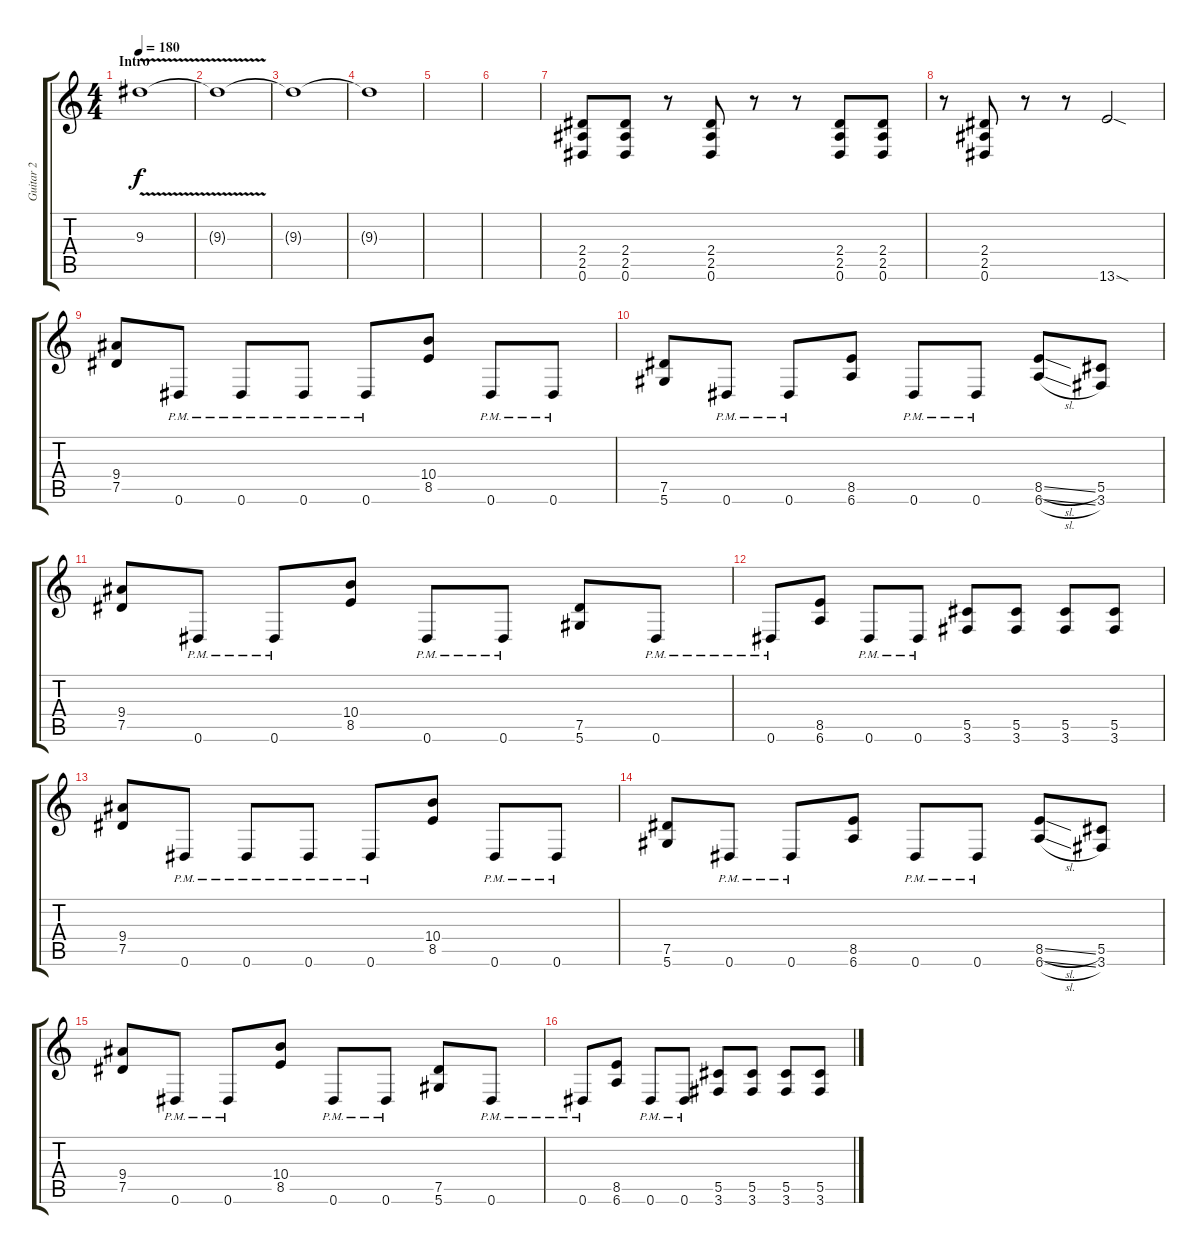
\track ("Guitar 2" "Guitar 2") {instrument distortionguitar}
\staff {score tabs}
\tuning (Eb4 Bb3 Gb3 Db3 Ab2 Eb2) {hide}
\ts (4 4)
\section ("" "Intro")
\tempo 180
\clef g2
\ks c
9.3{v}.1{dy f instrument distortionguitar} |
9.3{t}.1 |
9.3{t}.1 |
9.3{t}.1 |
|
|
(2.4 2.5 0.6).8 (2.4 2.5 0.6).8 r.8 (2.4 2.5 0.6).8 r.8 r.8 (2.4 2.5 0.6).8 (2.4 2.5 0.6).8 |
r.8 (2.4 2.5 0.6).8 r.8 r.8 13.6{sod}.2 |
(9.4 7.5).8 0.6{pm}.8 0.6{pm}.8 0.6{pm}.8 0.6{pm}.8 (10.4 8.5).8 0.6{pm}.8 0.6{pm}.8 |
(7.5 5.6).8 0.6{pm}.8 0.6{pm}.8 (8.5 6.6).8 0.6{pm}.8 0.6{pm}.8 (8.5{sl} 6.6{sl}).8 (5.5 3.6).8 |
(9.4 7.5).8 0.6{pm}.8 0.6{pm}.8 (10.4 8.5).8 0.6{pm}.8 0.6{pm}.8 (7.5 5.6).8 0.6{pm}.8 |
0.6{pm}.8 (8.5 6.6).8 0.6{pm}.8 0.6{pm}.8 (5.5 3.6).8 (5.5 3.6).8 (5.5 3.6).8 (5.5 3.6).8 |
(9.4 7.5).8 0.6{pm}.8 0.6{pm}.8 0.6{pm}.8 0.6{pm}.8 (10.4 8.5).8 0.6{pm}.8 0.6{pm}.8 |
(7.5 5.6).8 0.6{pm}.8 0.6{pm}.8 (8.5 6.6).8 0.6{pm}.8 0.6{pm}.8 (8.5{sl} 6.6{sl}).8 (5.5 3.6).8 |
(9.4 7.5).8 0.6{pm}.8 0.6{pm}.8 (10.4 8.5).8 0.6{pm}.8 0.6{pm}.8 (7.5 5.6).8 0.6{pm}.8 |
0.6{pm}.8 (8.5 6.6).8 0.6{pm}.8 0.6{pm}.8 (5.5 3.6).8 (5.5 3.6).8 (5.5 3.6).8 (5.5 3.6).8
